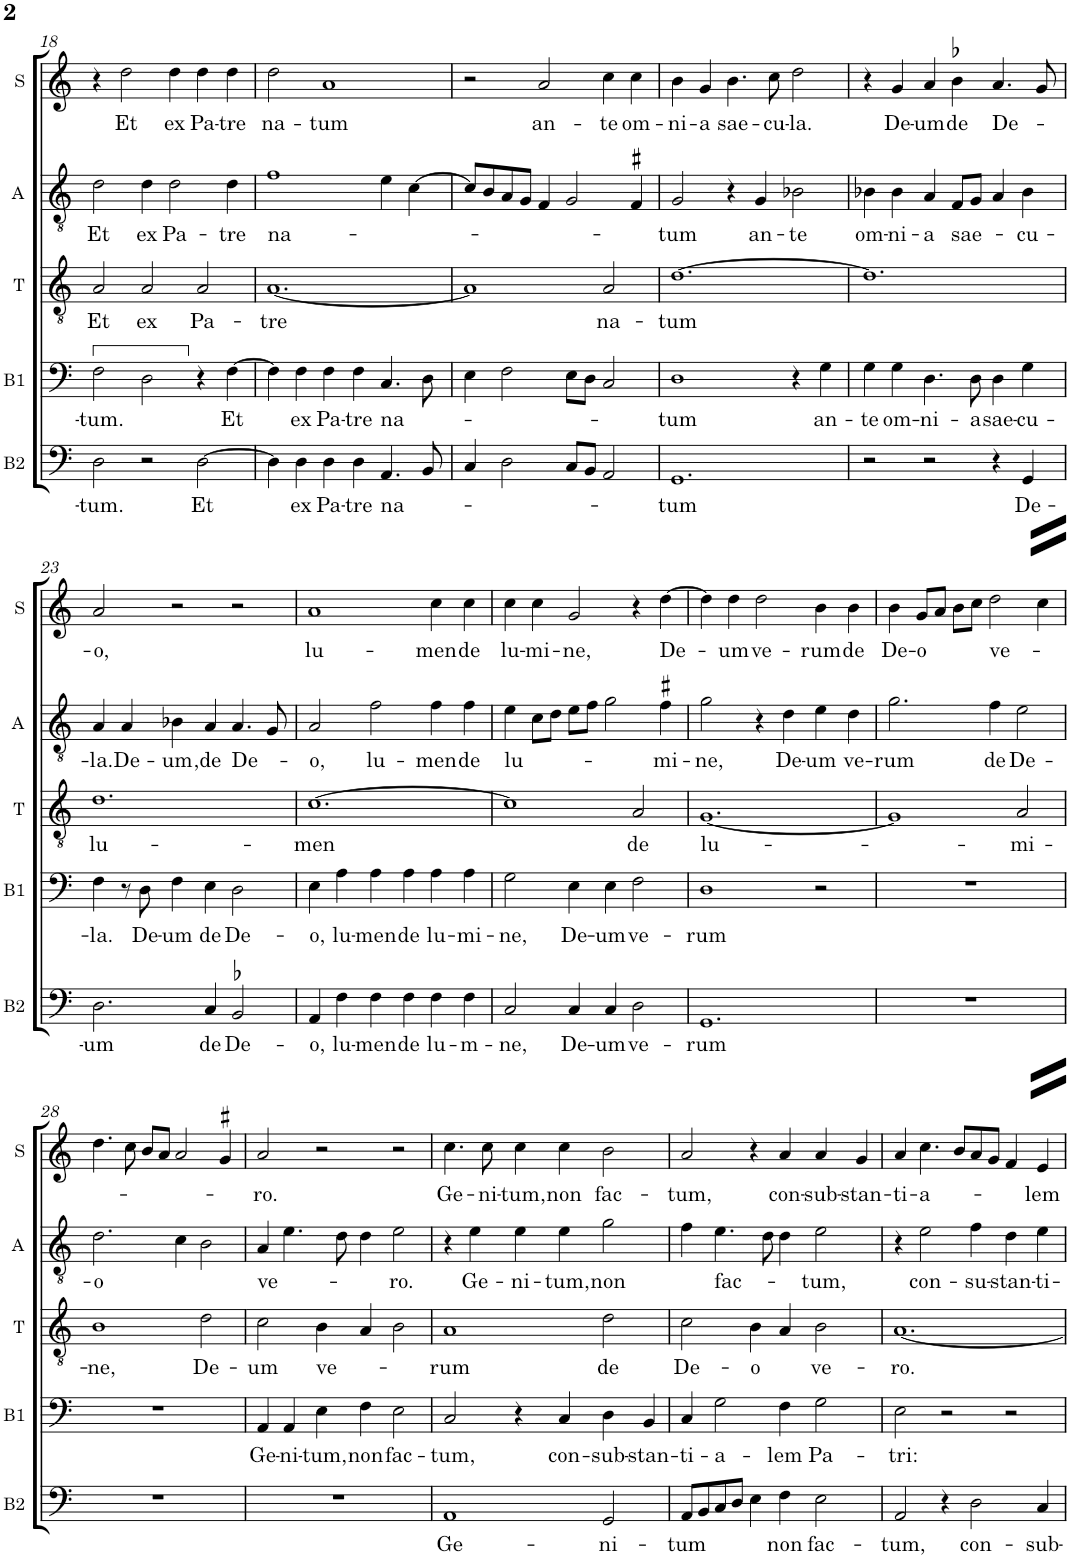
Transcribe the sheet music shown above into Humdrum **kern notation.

**kern	**text	**kern	**text	**kern	**text	**kern	**text	**kern	**text
*part5	*part5	*part4	*part4	*part3	*part3	*part2	*part2	*part1	*part1
*staff5	*staff5	*staff4	*staff4	*staff3	*staff3	*staff2	*staff2	*staff1	*staff1
*I"B2	*	*I"B1	*	*I"T	*	*I"A	*	*I"S	*
*I'B2	*	*I'B1	*	*I'T	*	*I'A	*	*I'S	*
!!LO:PB:g=z
*clefF4	*	*clefF4	*	*clefGv2	*	*clefGv2	*	*clefG2	*
*k[]	*	*k[]	*	*k[]	*	*k[]	*	*k[]	*
*M3/2	*	*M3/2	*	*M3/2	*	*M3/2	*	*M3/2	*
=18	=18	=18	=18	=18	=18	=18	=18	=18	=18
!	!LO:LY:b	!	!LO:LY:b	!	!LO:LY:b	!	!LO:LY:b	!	!
2D\	-tum.	2F\	-tum.	2A/	Et	2d\	Et	4r	.
!	!	!	!	!	!	!	!	!	!LO:LY:b
.	.	.	.	.	.	.	.	2dd\	Et
!	!	!	!	!	!LO:LY:b	!	!LO:LY:b	!	!
2r	.	2D\	.	2A/	ex	4d\	ex	.	.
!	!	!	!	!	!	!	!LO:LY:b	!	!LO:LY:b
.	.	.	.	.	.	2d\	Pa-	4dd\	ex
!	!LO:LY:b	!	!	!	!LO:LY:b	!	!	!	!LO:LY:b
[2D\	Et	4r	.	2A/	Pa-	.	.	4dd\	Pa-
!	!	!	!LO:LY:b	!	!	!	!LO:LY:b	!	!LO:LY:b
.	.	[4F\	Et	.	.	4d\	-tre	4dd\	-tre
=19	=19	=19	=19	=19	=19	=19	=19	=19	=19
!	!	!	!	!	!LO:LY:b	!	!LO:LY:b	!	!LO:LY:b
4D\]	.	4F\]	.	[1.A	-tre	1f	na-	2dd\	na-
!	!LO:LY:b	!	!LO:LY:b	!	!	!	!	!	!
4D\	ex	4F\	ex	.	.	.	.	.	.
!	!LO:LY:b	!	!LO:LY:b	!	!	!	!	!	!LO:LY:b
4D\	Pa-	4F\	Pa-	.	.	.	.	1a	-tum
!	!LO:LY:b	!	!LO:LY:b	!	!	!	!	!	!
4D\	-tre	4F\	-tre	.	.	.	.	.	.
!	!LO:LY:b	!	!LO:LY:b	!	!	!	!	!	!
4.AA/	na-	4.C/	na-	.	.	4e\	.	.	.
.	.	.	.	.	.	[4c\	.	.	.
8BB/	.	8D\	.	.	.	.	.	.	.
=20	=20	=20	=20	=20	=20	=20	=20	=20	=20
4C/	.	4E\	.	1A]	.	8c/L]	.	2r	.
.	.	.	.	.	.	8B/	.	.	.
2D\	.	2F\	.	.	.	8A/	.	.	.
.	.	.	.	.	.	8G/J	.	.	.
!	!	!	!	!	!	!	!	!	!LO:LY:b
.	.	.	.	.	.	4F/	.	2a/	an-
8C/L	.	8E\L	.	.	.	2G/	.	.	.
8BB/J	.	8D\J	.	.	.	.	.	.	.
!	!	!	!	!	!LO:LY:b	!	!	!	!LO:LY:b
2AA/	.	2C/	.	2A/	na-	.	.	4cc\	-te
!	!	!	!	!	!	!	!	!	!LO:LY:b
.	.	.	.	.	.	4F#X/	.	4cc\	om-
=21	=21	=21	=21	=21	=21	=21	=21	=21	=21
!	!LO:LY:b	!	!LO:LY:b	!	!LO:LY:b	!	!LO:LY:b	!	!LO:LY:b
1.GG	-tum	1D	-tum	[1.d	-tum	2G/	-tum	4b\	-ni-
!	!	!	!	!	!	!	!	!	!LO:LY:b
.	.	.	.	.	.	.	.	4g/	-a
!	!	!	!	!	!	!	!	!	!LO:LY:b
.	.	.	.	.	.	4r	.	4.b\	sae-
!	!	!	!	!	!	!	!LO:LY:b	!	!
.	.	.	.	.	.	4G/	an-	.	.
!	!	!	!	!	!	!	!	!	!LO:LY:b
.	.	.	.	.	.	.	.	8cc\	-cu-
!	!	!	!	!	!	!	!LO:LY:b	!	!LO:LY:b
.	.	4r	.	.	.	2B-X\	-te	2dd\	-la.
!	!	!	!LO:LY:b	!	!	!	!	!	!
.	.	4G\	an-	.	.	.	.	.	.
=22	=22	=22	=22	=22	=22	=22	=22	=22	=22
!	!	!	!LO:LY:b	!	!	!	!LO:LY:b	!	!
2r	.	4G\	-te	1.d]	.	4B-X\	om-	4r	.
!	!	!	!LO:LY:b	!	!	!	!LO:LY:b	!	!LO:LY:b
.	.	4G\	om-	.	.	4B-\	-ni-	4g/	De-
!	!	!	!LO:LY:b	!	!	!	!LO:LY:b	!	!LO:LY:b
2r	.	4.D\	-ni-	.	.	4A/	-a	4a/	-um
!	!	!	!	!	!	!	!LO:LY:b	!	!LO:LY:b
.	.	.	.	.	.	8F/L	sae-	4b-X\	de
!	!	!	!LO:LY:b	!	!	!	!	!	!
.	.	8D\	-a	.	.	8G/J	.	.	.
!	!	!	!LO:LY:b	!	!	!	!	!	!LO:LY:b
4r	.	4D\	sae-	.	.	4A/	.	4.a/	De-
!	!LO:LY:b	!	!LO:LY:b	!	!	!	!LO:LY:b	!	!
4GG/	De-	4G\	-cu-	.	.	4B-\	cu-	.	.
.	.	.	.	.	.	.	.	8g/	.
!!LO:LB:g=z
=23	=23	=23	=23	=23	=23	=23	=23	=23	=23
!	!LO:LY:b	!	!LO:LY:b	!	!LO:LY:b	!	!LO:LY:b	!	!LO:LY:b
2.D\	-um	4F\	-la.	1.d	lu-	4A/	-la.	2a/	-o,
!	!	!	!	!	!	!	!LO:LY:b	!	!
.	.	8r	.	.	.	4A/	De-	.	.
!	!	!	!LO:LY:b	!	!	!	!	!	!
.	.	8D\	De-	.	.	.	.	.	.
!	!	!	!LO:LY:b	!	!	!	!LO:LY:b	!	!
.	.	4F\	-um	.	.	4B-X\	-um	2r	.
!	!LO:LY:b	!	!LO:LY:b	!	!	!	!LO:LY:b	!	!
4C/	de	4E\	de	.	.	4A/	,de	.	.
!	!LO:LY:b	!	!LO:LY:b	!	!	!	!LO:LY:b	!	!
2BB-X/	De-	2D\	De-	.	.	4.A/	De-	2r	.
.	.	.	.	.	.	8G/	.	.	.
=24	=24	=24	=24	=24	=24	=24	=24	=24	=24
!	!LO:LY:b	!	!LO:LY:b	!	!LO:LY:b	!	!LO:LY:b	!	!LO:LY:b
4AA/	-o,	4E\	-o,	[1.c	-men	2A/	-o,	1a	lu-
!	!LO:LY:b	!	!LO:LY:b	!	!	!	!	!	!
4F\	lu-	4A\	lu-	.	.	.	.	.	.
!	!LO:LY:b	!	!LO:LY:b	!	!	!	!LO:LY:b	!	!
4F\	-men	4A\	-men	.	.	2f\	lu-	.	.
!	!LO:LY:b	!	!LO:LY:b	!	!	!	!	!	!
4F\	de	4A\	de	.	.	.	.	.	.
!	!LO:LY:b	!	!LO:LY:b	!	!	!	!LO:LY:b	!	!LO:LY:b
4F\	lu-	4A\	lu-	.	.	4f\	-men	4cc\	-men
!	!LO:LY:b	!	!LO:LY:b	!	!	!	!LO:LY:b	!	!LO:LY:b
4F\	-m-	4A\	-mi-	.	.	4f\	de	4cc\	de
=25	=25	=25	=25	=25	=25	=25	=25	=25	=25
!	!LO:LY:b	!	!LO:LY:b	!	!	!	!LO:LY:b	!	!LO:LY:b
2C/	-ne,	2G\	-ne,	1c]	.	4e\	lu-	4cc\	lu-
!	!	!	!	!	!	!	!	!	!LO:LY:b
.	.	.	.	.	.	8c\L	.	4cc\	-mi-
.	.	.	.	.	.	8d\J	.	.	.
!	!LO:LY:b	!	!LO:LY:b	!	!	!	!	!	!LO:LY:b
4C/	De-	4E\	De-	.	.	8e\L	.	2g/	-ne,
.	.	.	.	.	.	8f\J	.	.	.
!	!LO:LY:b	!	!LO:LY:b	!	!	!	!	!	!
4C/	-um	4E\	-um	.	.	2g\	.	.	.
!	!LO:LY:b	!	!LO:LY:b	!	!LO:LY:b	!	!	!	!
2D\	ve-	2F\	ve-	2A/	de	.	.	4r	.
!	!	!	!	!	!	!	!LO:LY:b	!	!LO:LY:b
.	.	.	.	.	.	4f#X\	-mi-	[4dd\	De-
=26	=26	=26	=26	=26	=26	=26	=26	=26	=26
!	!LO:LY:b	!	!LO:LY:b	!	!LO:LY:b	!	!LO:LY:b	!	!
1.GG	-rum	1D	-rum	[1.G	lu-	2g\	-ne,	4dd\]	.
!	!	!	!	!	!	!	!	!	!LO:LY:b
.	.	.	.	.	.	.	.	4dd\	-um
!	!	!	!	!	!	!	!	!	!LO:LY:b
.	.	.	.	.	.	4r	.	2dd\	ve-
!	!	!	!	!	!	!	!LO:LY:b	!	!
.	.	.	.	.	.	4d\	De-	.	.
!	!	!	!	!	!	!	!LO:LY:b	!	!LO:LY:b
.	.	2r	.	.	.	4e\	-um	4b\	-rum
!	!	!	!	!	!	!	!LO:LY:b	!	!LO:LY:b
.	.	.	.	.	.	4d\	ve-	4b\	de
=27	=27	=27	=27	=27	=27	=27	=27	=27	=27
!	!	!	!	!	!	!	!LO:LY:b	!	!LO:LY:b
1.r	.	1.r	.	1G]	.	2.g\	-rum	4b\	De-
!	!	!	!	!	!	!	!	!	!LO:LY:b
.	.	.	.	.	.	.	.	8g/L	-o
.	.	.	.	.	.	.	.	8a/J	.
.	.	.	.	.	.	.	.	8b\L	.
.	.	.	.	.	.	.	.	8cc\J	.
!	!	!	!	!	!	!	!LO:LY:b	!	!LO:LY:b
.	.	.	.	.	.	4f\	de	2dd\	ve-
!	!	!	!	!	!LO:LY:b	!	!LO:LY:b	!	!
.	.	.	.	2A/	-mi-	2e\	De-	.	.
.	.	.	.	.	.	.	.	4cc\	.
!!LO:LB:g=z
=28	=28	=28	=28	=28	=28	=28	=28	=28	=28
!	!	!	!	!	!LO:LY:b	!	!LO:LY:b	!	!
1.r	.	1.r	.	1B	-ne,	2.d\	-o	4.dd\	.
.	.	.	.	.	.	.	.	8cc\	.
.	.	.	.	.	.	.	.	8b/L	.
.	.	.	.	.	.	.	.	8a/J	.
.	.	.	.	.	.	4c\	.	2a/	.
!	!	!	!	!	!LO:LY:b	!	!	!	!
.	.	.	.	2d\	De-	2B\	.	.	.
.	.	.	.	.	.	.	.	4g#X/	.
=29	=29	=29	=29	=29	=29	=29	=29	=29	=29
!	!	!	!LO:LY:b	!	!LO:LY:b	!	!LO:LY:b	!	!LO:LY:b
1.r	.	4AA/	Ge-	2c\	-um	4A/	ve-	2a/	-ro.
!	!	!	!LO:LY:b	!	!	!	!	!	!
.	.	4AA/	-ni-	.	.	4.e\	.	.	.
!	!	!	!LO:LY:b	!	!LO:LY:b	!	!	!	!
.	.	4E\	-tum,	4B\	ve-	.	.	2r	.
.	.	.	.	.	.	8d\	.	.	.
!	!	!	!LO:LY:b	!	!	!	!	!	!
.	.	4F\	non	4A/	.	4d\	.	.	.
!	!	!	!LO:LY:b	!	!	!	!LO:LY:b	!	!
.	.	2E\	fac-	2B\	.	2e\	-ro.	2r	.
=30	=30	=30	=30	=30	=30	=30	=30	=30	=30
!	!LO:LY:b	!	!LO:LY:b	!	!LO:LY:b	!	!	!	!LO:LY:b
1AA	Ge-	2C/	-tum,	1A	-rum	4r	.	4.cc\	Ge-
!	!	!	!	!	!	!	!LO:LY:b	!	!
.	.	.	.	.	.	4e\	Ge-	.	.
!	!	!	!	!	!	!	!	!	!LO:LY:b
.	.	.	.	.	.	.	.	8cc\	-ni-
!	!	!	!	!	!	!	!LO:LY:b	!	!LO:LY:b
.	.	4r	.	.	.	4e\	-ni-	4cc\	-tum,
!	!	!	!LO:LY:b	!	!	!	!LO:LY:b	!	!LO:LY:b
.	.	4C/	con-	.	.	4e\	-tum,	4cc\	non
!	!LO:LY:b	!	!LO:LY:b	!	!LO:LY:b	!	!LO:LY:b	!	!LO:LY:b
2GG/	-ni-	4D\	-sub-	2d\	de	2g\	non	2b\	fac-
!	!	!	!LO:LY:b	!	!	!	!	!	!
.	.	4BB/	-stan-	.	.	.	.	.	.
=31	=31	=31	=31	=31	=31	=31	=31	=31	=31
!	!LO:LY:b	!	!LO:LY:b	!	!LO:LY:b	!	!	!	!LO:LY:b
8AA/L	-tum	4C/	-ti-	2c\	De-	4f\	.	2a/	-tum,
8BB/	.	.	.	.	.	.	.	.	.
!	!	!	!LO:LY:b	!	!	!	!LO:LY:b	!	!
8C/	.	2G\	-a-	.	.	4.e\	fac-	.	.
8D/J	.	.	.	.	.	.	.	.	.
!	!	!	!	!	!LO:LY:b	!	!	!	!
4E\	.	.	.	4B\	o	.	.	4r	.
.	.	.	.	.	.	8d\	.	.	.
!	!LO:LY:b	!	!LO:LY:b	!	!	!	!	!	!LO:LY:b
4F\	non	4F\	-lem	4A/	.	4d\	.	4a/	con-
!	!LO:LY:b	!	!LO:LY:b	!	!LO:LY:b	!	!LO:LY:b	!	!LO:LY:b
2E\	fac-	2G\	Pa-	2B\	ve-	2e\	-tum,	4a/	-sub-
!	!	!	!	!	!	!	!	!	!LO:LY:b
.	.	.	.	.	.	.	.	4g/	-stan-
=32	=32	=32	=32	=32	=32	=32	=32	=32	=32
!	!LO:LY:b	!	!LO:LY:b	!	!LO:LY:b	!	!	!	!LO:LY:b
2AA/	-tum,	2E\	-tri:	[1.A	-ro.	4r	.	4a/	-ti-
!	!	!	!	!	!	!	!LO:LY:b	!	!LO:LY:b
.	.	.	.	.	.	2e\	con-	4.cc\	-a-
4r	.	2r	.	.	.	.	.	.	.
.	.	.	.	.	.	.	.	8b/L	.
!	!LO:LY:b	!	!	!	!	!	!LO:LY:b	!	!
2D\	con-	.	.	.	.	4f\	-su-	8a/	.
.	.	.	.	.	.	.	.	8g/J	.
!	!	!	!	!	!	!	!LO:LY:b	!	!
.	.	2r	.	.	.	4d\	-stan-	4f/	.
!	!LO:LY:b	!	!	!	!	!	!LO:LY:b	!	!LO:LY:b
4C/	-sub-	.	.	.	.	4e\	-ti-	4e/	-lem
=	=	=	=	=	=	=	=	=	=
*-	*-	*-	*-	*-	*-	*-	*-	*-	*-
